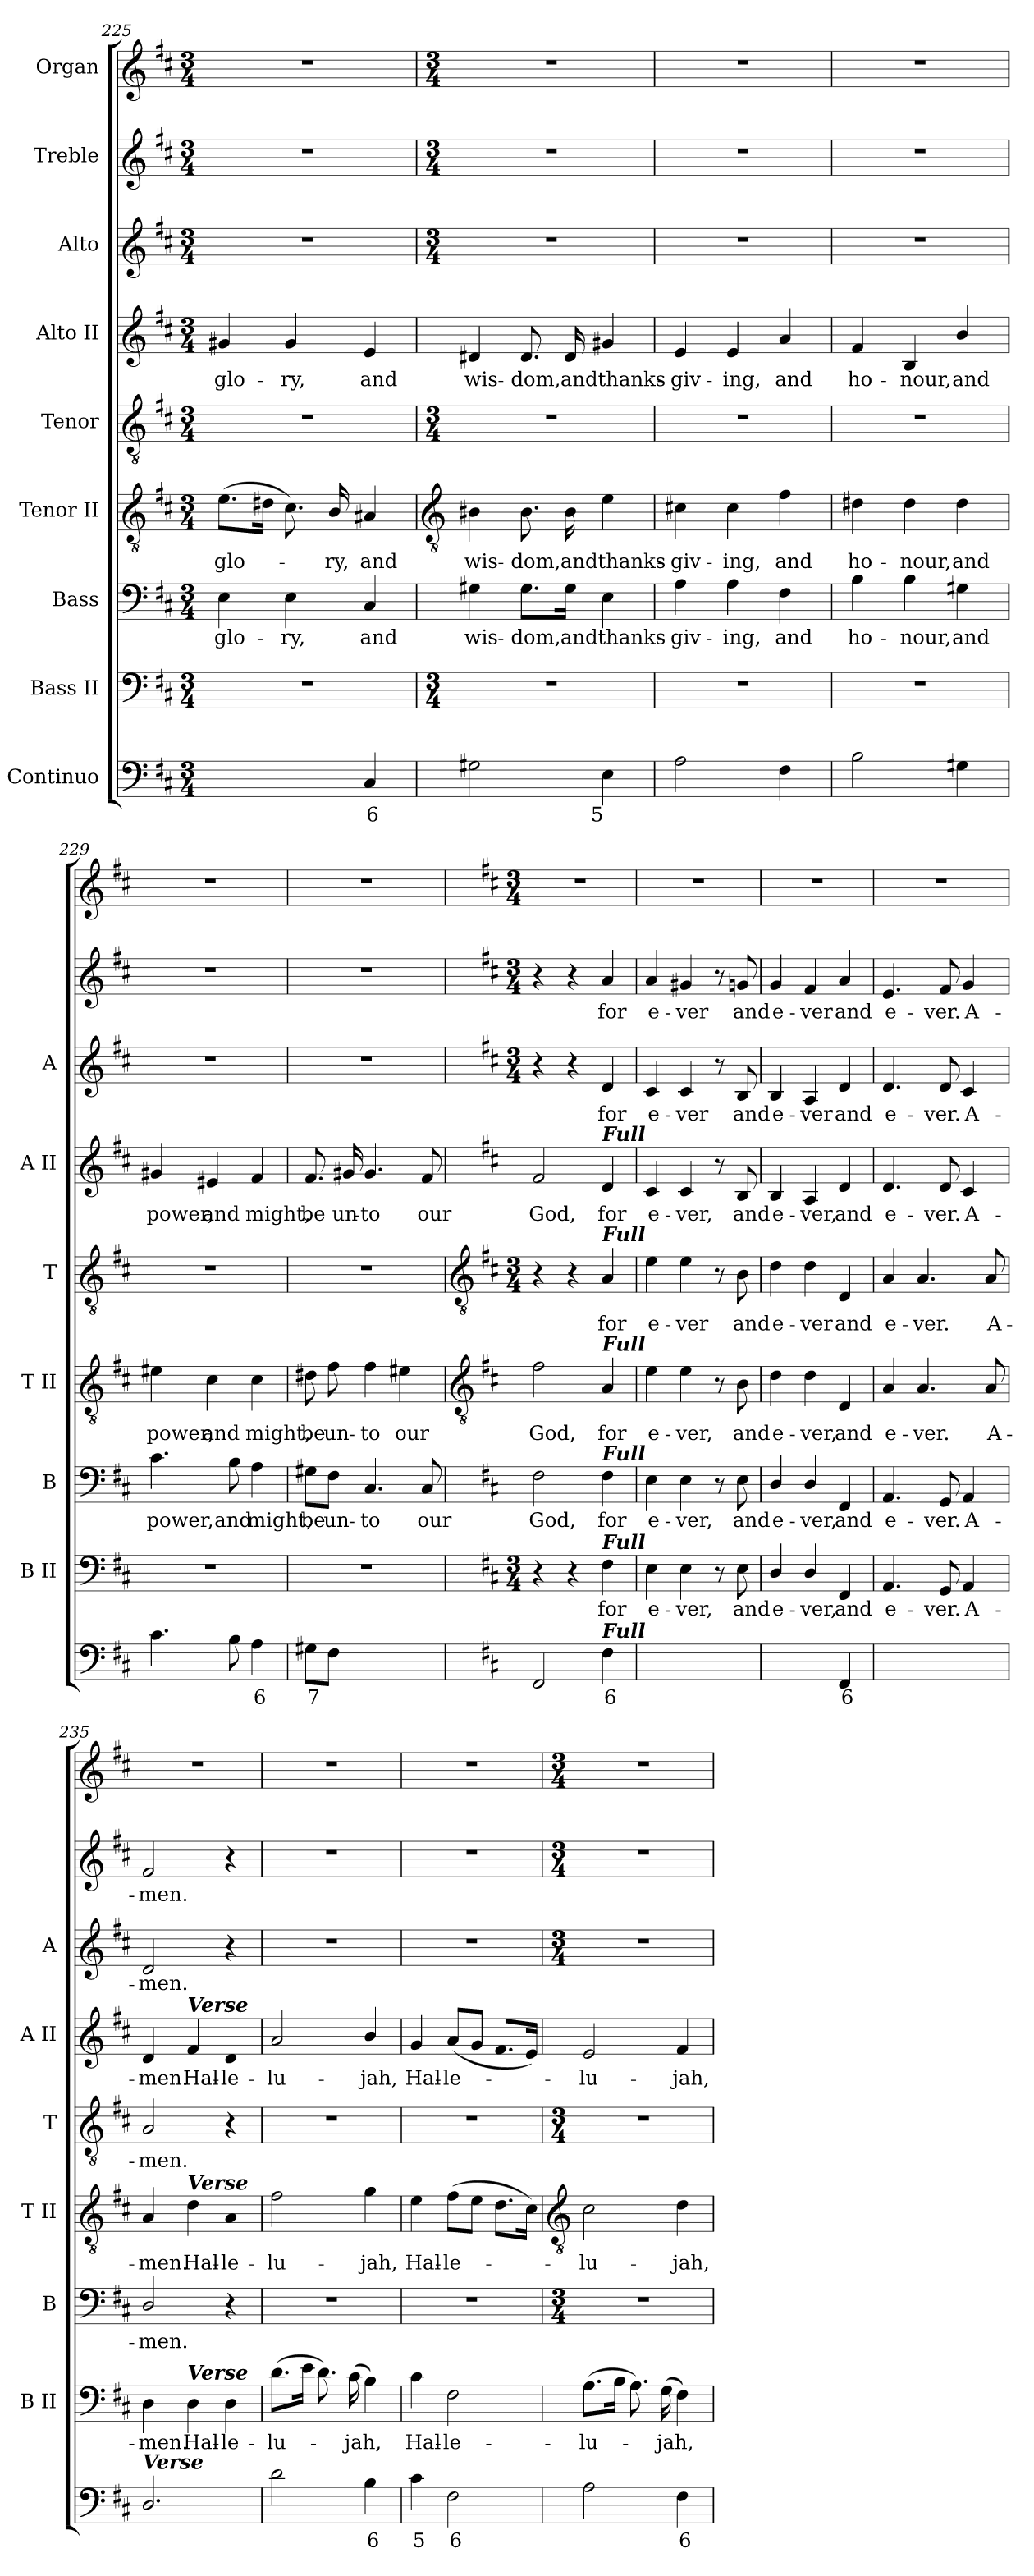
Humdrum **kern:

**kern	**text	**text	**kern	**text	**kern	**text	**kern	**text	**kern	**text	**kern	**text	**kern	**text	**kern	**text	**kern
*part9	*part9	*part9	*part8	*part8	*part7	*part7	*part6	*part6	*part5	*part5	*part4	*part4	*part3	*part3	*part2	*part2	*part1
*staff9	*staff9	*staff9	*staff8	*staff8	*staff7	*staff7	*staff6	*staff6	*staff5	*staff5	*staff4	*staff4	*staff3	*staff3	*staff2	*staff2	*staff1
*I"Continuo	*	*	*I"Bass II	*	*I"Bass	*	*I"Tenor II	*	*I"Tenor	*	*I"Alto II	*	*I"Alto	*	*I"Treble	*	*I"Organ
*	*	*	*I'B II	*	*I'B	*	*I'T II	*	*I'T	*	*I'A II	*	*I'A	*	*	*	*
*clefF4	*	*	*clefF4	*	*clefF4	*	*clefGv2	*	*clefGv2	*	*clefG2	*	*clefG2	*	*clefG2	*	*clefG2
*k[f#c#]	*	*	*k[f#c#]	*	*k[f#c#]	*	*k[f#c#]	*	*k[f#c#]	*	*k[f#c#]	*	*k[f#c#]	*	*k[f#c#]	*	*k[f#c#]
*D:	*	*	*D:	*	*D:	*	*D:	*	*D:	*	*D:	*	*D:	*	*D:	*	*D:
*M3/4	*	*	*M3/4	*	*M3/4	*	*M3/4	*	*M3/4	*	*M3/4	*	*M3/4	*	*M3/4	*	*M3/4
=225	=225	=225	=225	=225	=225	=225	=225	=225	=225	=225	=225	=225	=225	=225	=225	=225	=225
!	!LO:LY:b	!LO:LY:b	!LO:N:vis=1	!	!	!LO:LY:b	!	!LO:LY:b	!LO:N:vis=1	!	!	!LO:LY:b	!LO:N:vis=1	!	!LO:N:vis=1	!	!
[4Eyy	5	3	2.r	.	4E	glo-	(>8.eL	glo-	2.r	.	4g#X	glo-	2.r	.	2.r	.	2.r
.	.	.	.	.	.	.	16d#XJ	.	.	.	.	.	.	.	.	.	.
!	!LO:LY:b	!	!	!	!	!LO:LY:b	!	!	!	!	!	!LO:LY:b	!	!	!	!	!
4Eyy]	6	.	.	.	4E	-ry,	8.c#)	.	.	.	4g#	-ry,	.	.	.	.	.
!	!	!	!	!	!	!	!	!LO:LY:b	!	!	!	!	!	!	!	!	!
.	.	.	.	.	.	.	16B/	ry,	.	.	.	.	.	.	.	.	.
!	!LO:LY:b	!	!	!	!	!LO:LY:b	!	!LO:LY:b	!	!	!	!LO:LY:b	!	!	!	!	!
4C#	6	.	.	.	4C#	and	4A#X	and	.	.	4e	and	.	.	.	.	.
!!LO:LB:g=z
=226	=226	=226	=226	=226	=226	=226	=226	=226	=226	=226	=226	=226	=226	=226	=226	=226	=226
*	*	*	*	*	*	*	*clefGv2	*	*	*	*	*	*	*	*	*	*
*	*	*	*M3/4	*	*	*	*	*	*M3/4	*	*	*	*M3/4	*	*M3/4	*	*M3/4
!	!	!	!	!	!	!LO:LY:b	!	!LO:LY:b	!	!	!	!LO:LY:b	!	!	!	!	!
2G#X	.	.	2.r	.	4G#X	wis-	4B#X	wis-	2.r	.	4d#X	wis-	2.r	.	2.r	.	2.r
!	!	!	!	!	!	!LO:LY:b	!	!LO:LY:b	!	!	!	!LO:LY:b	!	!	!	!	!
.	.	.	.	.	8.G#\L	-dom,	8.B#	-dom,	.	.	8.d#	-dom,	.	.	.	.	.
!	!	!	!	!	!	!LO:LY:b	!	!LO:LY:b	!	!	!	!LO:LY:b	!	!	!	!	!
.	.	.	.	.	16G#\Jk	and	16B#	and	.	.	16d#	and	.	.	.	.	.
!	!LO:LY:b	!	!	!	!	!LO:LY:b	!	!LO:LY:b	!	!	!	!LO:LY:b	!	!	!	!	!
4E	5	.	.	.	4E	thanks-	4e	thanks-	.	.	4g#X	thanks-	.	.	.	.	.
=227	=227	=227	=227	=227	=227	=227	=227	=227	=227	=227	=227	=227	=227	=227	=227	=227	=227
!	!	!	!	!	!	!LO:LY:b	!	!LO:LY:b	!	!	!	!LO:LY:b	!	!	!	!	!
2A	.	.	2.r	.	4A	-giv-	4c#X	-giv-	2.r	.	4e	-giv-	2.r	.	2.r	.	2.r
!	!	!	!	!	!	!LO:LY:b	!	!LO:LY:b	!	!	!	!LO:LY:b	!	!	!	!	!
.	.	.	.	.	4A	-ing,	4c#	-ing,	.	.	4e	-ing,	.	.	.	.	.
!	!	!	!	!	!	!LO:LY:b	!	!LO:LY:b	!	!	!	!LO:LY:b	!	!	!	!	!
4F#	.	.	.	.	4F#	and	4f#	and	.	.	4a	and	.	.	.	.	.
=228	=228	=228	=228	=228	=228	=228	=228	=228	=228	=228	=228	=228	=228	=228	=228	=228	=228
!	!	!	!	!	!	!LO:LY:b	!	!LO:LY:b	!	!	!	!LO:LY:b	!	!	!	!	!
2B	.	.	2.r	.	4B	ho-	4d#X	ho-	2.r	.	4f#	ho-	2.r	.	2.r	.	2.r
!	!	!	!	!	!	!LO:LY:b	!	!LO:LY:b	!	!	!	!LO:LY:b	!	!	!	!	!
.	.	.	.	.	4B	-nour,	4d#	-nour,	.	.	4B	-nour,	.	.	.	.	.
!	!	!	!	!	!	!LO:LY:b	!	!LO:LY:b	!	!	!	!LO:LY:b	!	!	!	!	!
4G#X	.	.	.	.	4G#X	and	4d#	and	.	.	4b/	and	.	.	.	.	.
=229	=229	=229	=229	=229	=229	=229	=229	=229	=229	=229	=229	=229	=229	=229	=229	=229	=229
!	!	!	!	!	!	!LO:LY:b	!	!LO:LY:b	!	!	!	!LO:LY:b	!	!	!	!	!
4.c#	.	.	2.r	.	4.c#	power,	4e#X	power,	2.r	.	4g#X	power,	2.r	.	2.r	.	2.r
!	!	!	!	!	!	!	!	!LO:LY:b	!	!	!	!LO:LY:b	!	!	!	!	!
.	.	.	.	.	.	.	4c#	and	.	.	4e#X	and	.	.	.	.	.
!	!	!	!	!	!	!LO:LY:b	!	!	!	!	!	!	!	!	!	!	!
8B	.	.	.	.	8B	and	.	.	.	.	.	.	.	.	.	.	.
!	!LO:LY:b	!	!	!	!	!LO:LY:b	!	!LO:LY:b	!	!	!	!LO:LY:b	!	!	!	!	!
4A	6	.	.	.	4A	might,	4c#	might,	.	.	4f#	might,	.	.	.	.	.
=230	=230	=230	=230	=230	=230	=230	=230	=230	=230	=230	=230	=230	=230	=230	=230	=230	=230
!	!LO:LY:b	!	!	!	!	!LO:LY:b	!	!LO:LY:b	!	!	!	!LO:LY:b	!	!	!	!	!
8G#XL	7	.	2.r	.	8G#X\L	be	8d#X	be	2.r	.	8.f#	be	2.r	.	2.r	.	2.r
!	!	!	!	!	!	!LO:LY:b	!	!LO:LY:b	!	!	!	!	!	!	!	!	!
8F#J	.	.	.	.	8F#\J	un-	8f#	un-	.	.	.	.	.	.	.	.	.
!	!	!	!	!	!	!	!	!	!	!	!	!LO:LY:b	!	!	!	!	!
.	.	.	.	.	.	.	.	.	.	.	16g#X	un-	.	.	.	.	.
!	!LO:LY:b	!	!	!	!	!LO:LY:b	!	!LO:LY:b	!	!	!	!LO:LY:b	!	!	!	!	!
[4C#yy	4	.	.	.	4.C#	-to	4f#	-to	.	.	4.g#	-to	.	.	.	.	.
!	!LO:LY:b	!	!	!	!	!	!	!LO:LY:b	!	!	!	!	!	!	!	!	!
4C#yy]	3	.	.	.	.	.	4e#X	our	.	.	.	.	.	.	.	.	.
!	!	!	!	!	!	!LO:LY:b	!	!	!	!	!	!LO:LY:b	!	!	!	!	!
.	.	.	.	.	8C#	our	.	.	.	.	8f#	our	.	.	.	.	.
!!LO:LB:g=z
=231	=231	=231	=231	=231	=231	=231	=231	=231	=231	=231	=231	=231	=231	=231	=231	=231	=231
*	*	*	*	*	*	*	*clefGv2	*	*clefGv2	*	*	*	*	*	*	*	*
*	*	*	*k[f#c#]	*	*	*	*	*	*k[f#c#]	*	*	*	*k[f#c#]	*	*k[f#c#]	*	*
*	*	*	*D:	*	*	*	*	*	*D:	*	*	*	*D:	*	*D:	*	*
*	*	*	*M3/4	*	*	*	*	*	*M3/4	*	*	*	*M3/4	*	*M3/4	*	*M3/4
!	!	!	!	!	!	!LO:LY:b	!	!LO:LY:b	!	!	!	!LO:LY:b	!	!	!	!	!
2FF#	.	.	4r	.	2F#	God,	2f#	God,	4r	.	2f#	God,	4r	.	4r	.	2.r
.	.	.	4r	.	.	.	.	.	4r	.	.	.	4r	.	4r	.	.
!	!	!	!	!	!	!	!	!	!	!	!LO:TX:a:Bi:t=Full	!	!	!	!	!	!
!	!	!	!	!	!	!	!	!	!LO:TX:a:Bi:t=Full	!	!	!	!	!	!	!	!
!	!	!	!	!	!	!	!LO:TX:a:Bi:t=Full	!	!	!	!	!	!	!	!	!	!
!	!	!	!	!	!LO:TX:a:Bi:t=Full	!	!	!	!	!	!	!	!	!	!	!	!
!	!	!	!LO:TX:a:Bi:t=Full	!	!	!	!	!	!	!	!	!	!	!	!	!	!
!LO:TX:a:Bi:t=Full	!	!	!	!	!	!	!	!	!	!	!	!	!	!	!	!	!
!	!LO:LY:b	!	!	!LO:LY:b	!	!LO:LY:b	!	!LO:LY:b	!	!LO:LY:b	!	!LO:LY:b	!	!LO:LY:b	!	!LO:LY:b	!
4F#	6	.	4F#	for	4F#	for	4A	for	4A	for	4d	for	4d	for	4a	for	.
=232	=232	=232	=232	=232	=232	=232	=232	=232	=232	=232	=232	=232	=232	=232	=232	=232	=232
!	!LO:LY:b	!LO:LY:b	!	!LO:LY:b	!	!LO:LY:b	!	!LO:LY:b	!	!LO:LY:b	!	!LO:LY:b	!	!LO:LY:b	!	!LO:LY:b	!
[4Eyy	6	4	4E	e-	4E	e-	4e	e-	4e	e-	4c#	e-	4c#	e-	4a	e-	2.r
!	!	!LO:LY:b	!	!LO:LY:b	!	!LO:LY:b	!	!LO:LY:b	!	!LO:LY:b	!	!LO:LY:b	!	!LO:LY:b	!	!LO:LY:b	!
4Eyy_	.	3	4E	-ver,	4E	-ver,	4e	-ver,	4e	-ver	4c#	-ver,	4c#	-ver	4g#X	-ver	.
!	!LO:LY:b	!LO:LY:b	!	!	!	!	!	!	!	!	!	!	!	!	!	!	!
4Eyy]	5	3	8r	.	8r	.	8r	.	8r	.	8r	.	8r	.	8r	.	.
!	!	!	!	!LO:LY:b	!	!LO:LY:b	!	!LO:LY:b	!	!LO:LY:b	!	!LO:LY:b	!	!LO:LY:b	!	!LO:LY:b	!
.	.	.	8E	and	8E	and	8B	and	8B	and	8B	and	8B	and	8gn	and	.
=233	=233	=233	=233	=233	=233	=233	=233	=233	=233	=233	=233	=233	=233	=233	=233	=233	=233
!	!LO:LY:b	!LO:LY:b	!	!LO:LY:b	!	!LO:LY:b	!	!LO:LY:b	!	!LO:LY:b	!	!LO:LY:b	!	!LO:LY:b	!	!LO:LY:b	!
[4D/yy	6	4	4D/	e-	4D/	e-	4d	e-	4d	e-	4B	e-	4B	e-	4g	e-	2.r
!	!LO:LY:b	!LO:LY:b	!	!LO:LY:b	!	!LO:LY:b	!	!LO:LY:b	!	!LO:LY:b	!	!LO:LY:b	!	!LO:LY:b	!	!LO:LY:b	!
4Dyy]	5	3	4D/	-ver,	4D/	-ver,	4d	-ver,	4d	-ver	4A	-ver,	4A	-ver	4f#	-ver	.
!	!LO:LY:b	!	!	!LO:LY:b	!	!LO:LY:b	!	!LO:LY:b	!	!LO:LY:b	!	!LO:LY:b	!	!LO:LY:b	!	!LO:LY:b	!
4FF#	6	.	4FF#	and	4FF#	and	4D	and	4D	and	4d	and	4d	and	4a	and	.
=234	=234	=234	=234	=234	=234	=234	=234	=234	=234	=234	=234	=234	=234	=234	=234	=234	=234
!	!LO:LY:b	!LO:LY:b	!	!LO:LY:b	!	!LO:LY:b	!	!LO:LY:b	!	!LO:LY:b	!	!LO:LY:b	!	!LO:LY:b	!	!LO:LY:b	!
[2AAyy	5	4	4.AA	e-	4.AA	e-	4A	e-	4A	e-	4.d	e-	4.d	e-	4.e	e-	2.r
!	!	!	!	!	!	!	!	!LO:LY:b	!	!LO:LY:b	!	!	!	!	!	!	!
.	.	.	.	.	.	.	4.A	-ver.	4.A	-ver.	.	.	.	.	.	.	.
!	!	!	!	!LO:LY:b	!	!LO:LY:b	!	!	!	!	!	!LO:LY:b	!	!LO:LY:b	!	!LO:LY:b	!
.	.	.	8GG	-ver.	8GG	-ver.	.	.	.	.	8d	-ver.	8d	-ver.	8f#	-ver.	.
!	!LO:LY:b	!LO:LY:b	!	!LO:LY:b	!	!LO:LY:b	!	!	!	!	!	!LO:LY:b	!	!LO:LY:b	!	!LO:LY:b	!
4AAyy]	7	6	4AA	A-	4AA	A-	.	.	.	.	4c#	A-	4c#	A-	4g	A-	.
!	!	!	!	!	!	!	!	!LO:LY:b	!	!LO:LY:b	!	!	!	!	!	!	!
.	.	.	.	.	.	.	8A	A-	8A	A-	.	.	.	.	.	.	.
=235	=235	=235	=235	=235	=235	=235	=235	=235	=235	=235	=235	=235	=235	=235	=235	=235	=235
!LO:TX:a:Bi:t=Verse	!	!	!	!	!	!	!	!	!	!	!	!	!	!	!	!	!
!	!	!	!	!LO:LY:b	!	!LO:LY:b	!	!LO:LY:b	!	!LO:LY:b	!	!LO:LY:b	!	!LO:LY:b	!	!LO:LY:b	!
2.D/	.	.	4D	-men.	2D/	-men.	4A	-men.	2A	-men.	4d	-men.	2d	-men.	2f#	-men.	2.r
!	!	!	!	!	!	!	!	!	!	!	!LO:TX:a:Bi:t=Verse	!	!	!	!	!	!
!	!	!	!	!	!	!	!LO:TX:a:Bi:t=Verse	!	!	!	!	!	!	!	!	!	!
!	!	!	!LO:TX:a:Bi:t=Verse	!	!	!	!	!	!	!	!	!	!	!	!	!	!
!	!	!	!	!LO:LY:b	!	!	!	!LO:LY:b	!	!	!	!LO:LY:b	!	!	!	!	!
.	.	.	4D	Hal-	.	.	4d	Hal-	.	.	4f#	Hal-	.	.	.	.	.
!	!	!	!	!LO:LY:b	!	!	!	!LO:LY:b	!	!	!	!LO:LY:b	!	!	!	!	!
.	.	.	4D	-le-	4r	.	4A	-le-	4r	.	4d	-le-	4r	.	4r	.	.
=236	=236	=236	=236	=236	=236	=236	=236	=236	=236	=236	=236	=236	=236	=236	=236	=236	=236
!	!	!	!	!LO:LY:b	!LO:N:vis=1	!	!	!LO:LY:b	!LO:N:vis=1	!	!	!LO:LY:b	!LO:N:vis=1	!	!LO:N:vis=1	!	!
2d	.	.	(>8.dL	-lu-	2.r	.	2f#	-lu-	2.r	.	2a	-lu-	2.r	.	2.r	.	2.r
.	.	.	16eJ	.	.	.	.	.	.	.	.	.	.	.	.	.	.
.	.	.	8.d)	.	.	.	.	.	.	.	.	.	.	.	.	.	.
!	!	!	!	!LO:LY:b	!	!	!	!	!	!	!	!	!	!	!	!	!
.	.	.	(>16c#LL	jah,	.	.	.	.	.	.	.	.	.	.	.	.	.
!	!LO:LY:b	!	!	!	!	!	!	!LO:LY:b	!	!	!	!LO:LY:b	!	!	!	!	!
4B	6	.	4B)	.	.	.	4g	-jah,	.	.	4b/	-jah,	.	.	.	.	.
=237	=237	=237	=237	=237	=237	=237	=237	=237	=237	=237	=237	=237	=237	=237	=237	=237	=237
!	!LO:LY:b	!	!	!LO:LY:b	!LO:N:vis=1	!	!	!LO:LY:b	!LO:N:vis=1	!	!	!LO:LY:b	!LO:N:vis=1	!	!LO:N:vis=1	!	!
4c#	5	.	4c#	Hal-	2.r	.	4e	Hal-	2.r	.	4g	Hal-	2.r	.	2.r	.	2.r
!	!LO:LY:b	!	!	!LO:LY:b	!	!	!	!LO:LY:b	!	!	!	!LO:LY:b	!	!	!	!	!
2F#	6	.	2F#	-le-	.	.	(>8f#L	-le-	.	.	(<8aL	-le-	.	.	.	.	.
.	.	.	.	.	.	.	8eJ	.	.	.	8gJ	.	.	.	.	.	.
.	.	.	.	.	.	.	8.dL	.	.	.	8.f#L	.	.	.	.	.	.
.	.	.	.	.	.	.	16c#J)	.	.	.	16eJ)	.	.	.	.	.	.
!!LO:LB:g=z
=238	=238	=238	=238	=238	=238	=238	=238	=238	=238	=238	=238	=238	=238	=238	=238	=238	=238
*	*	*	*	*	*	*	*clefGv2	*	*	*	*	*	*	*	*	*	*
*	*	*	*	*	*M3/4	*	*	*	*M3/4	*	*	*	*M3/4	*	*M3/4	*	*M3/4
!	!	!	!	!LO:LY:b	!	!	!	!LO:LY:b	!	!	!	!LO:LY:b	!	!	!	!	!
2A	.	.	(>8.AL	-lu-	2.r	.	2c#	lu-	2.r	.	2e	lu-	2.r	.	2.r	.	2.r
.	.	.	16BJ	.	.	.	.	.	.	.	.	.	.	.	.	.	.
.	.	.	8.A)	.	.	.	.	.	.	.	.	.	.	.	.	.	.
!	!	!	!	!LO:LY:b	!	!	!	!	!	!	!	!	!	!	!	!	!
.	.	.	(>16GLL	jah,	.	.	.	.	.	.	.	.	.	.	.	.	.
!	!LO:LY:b	!	!	!	!	!	!	!LO:LY:b	!	!	!	!LO:LY:b	!	!	!	!	!
4F#	6	.	4F#)	.	.	.	4d	-jah,	.	.	4f#	-jah,	.	.	.	.	.
=	=	=	=	=	=	=	=	=	=	=	=	=	=	=	=	=	=
*-	*-	*-	*-	*-	*-	*-	*-	*-	*-	*-	*-	*-	*-	*-	*-	*-	*-
